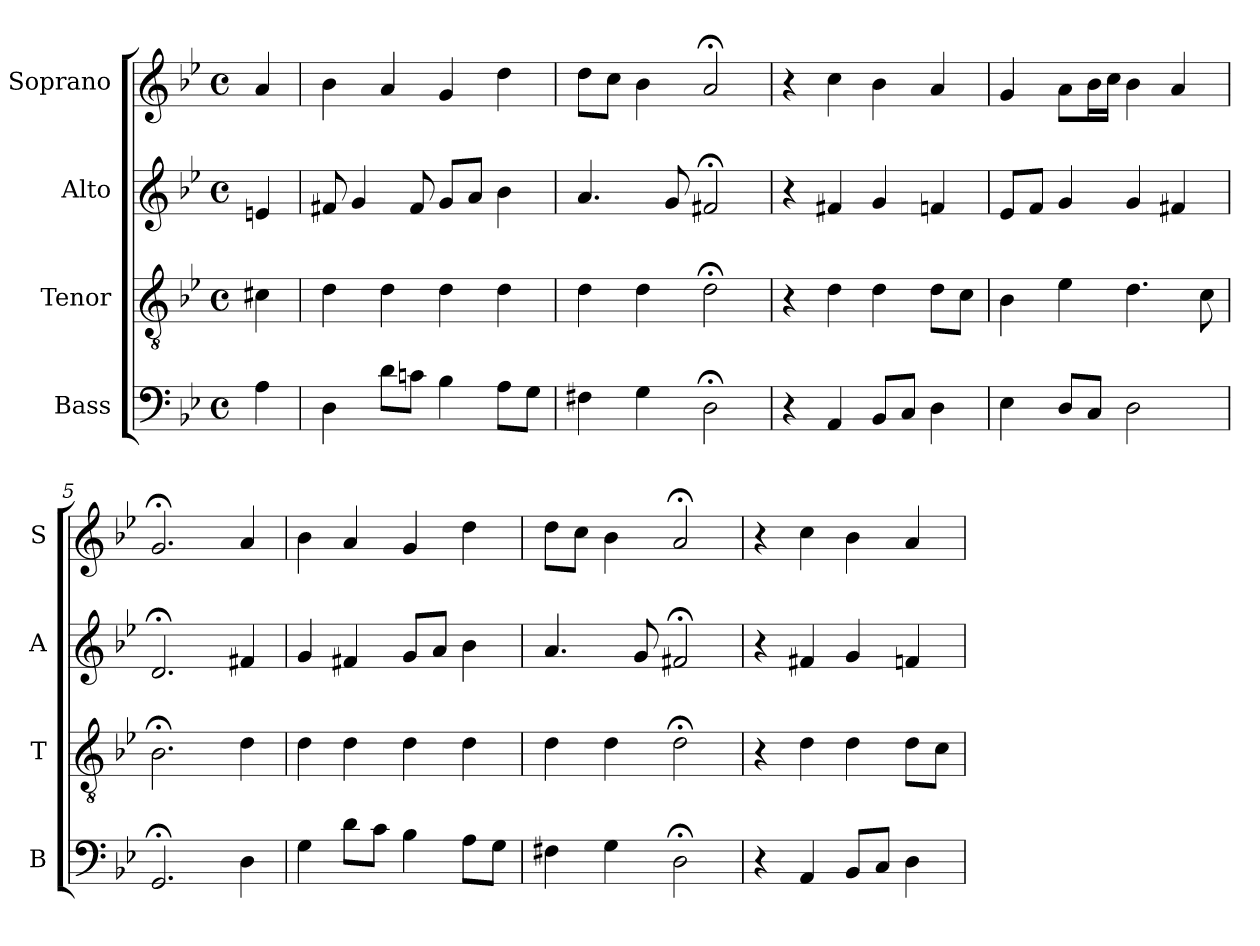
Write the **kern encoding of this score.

**kern	**kern	**kern	**kern
*part4	*part3	*part2	*part1
*staff4	*staff3	*staff2	*staff1
*I"Bass	*I"Tenor	*I"Alto	*I"Soprano
*I'B	*I'T	*I'A	*I'S
*clefF4	*clefGv2	*clefG2	*clefG2
*k[b-e-]	*k[b-e-]	*k[b-e-]	*k[b-e-]
*g:	*g:	*g:	*g:
*M4/4	*M4/4	*M4/4	*M4/4
*met(c)	*met(c)	*met(c)	*met(c)
*MM100	*MM100	*MM100	*MM100
=	=	=	=
4A	4c#X	4en	4a
=1	=1	=1	=1
4D	4d	8f#X	4b-
.	.	4g	.
8dL	4d	.	4a
8cnJ	.	8f#	.
4B-	4d	8gL	4g
.	.	8aJ	.
8AL	4d	4b-	4dd
8GJ	.	.	.
=2	=2	=2	=2
4F#X	4d	4.a	8ddL
.	.	.	8ccJ
4G	4d	.	4b-
.	.	8g	.
2D;<	2d;<	2f#X;<	2a;<
=3	=3	=3	=3
4r	4r	4r	4r
4AA	4d	4f#X	4cc
8BB-L	4d	4g	4b-
8CJ	.	.	.
4D	8dL	4fn	4a
.	8cJ	.	.
=4	=4	=4	=4
4E-	4B-	8e-L	4g
.	.	8fJ	.
8DL	4e-	4g	8aL
8CJ	.	.	16b-L
.	.	.	16ccJJ
2Di	4.di	4gi	4b-i
.	.	4f#X	4a
.	8c	.	.
=5	=5	=5	=5
2.GG;<	2.B-;<	2.d;<	2.g;<
4D	4d	4f#X	4a
=6	=6	=6	=6
4G	4d	4g	4b-
8dL	4d	4f#X	4a
8cJ	.	.	.
4B-	4d	8gL	4g
.	.	8aJ	.
8AL	4d	4b-	4dd
8GJ	.	.	.
=7	=7	=7	=7
4F#X	4d	4.a	8ddL
.	.	.	8ccJ
4G	4d	.	4b-
.	.	8g	.
2D;<	2d;<	2f#X;<	2a;<
=8	=8	=8	=8
4r	4r	4r	4r
4AA	4d	4f#X	4cc
8BB-L	4d	4g	4b-
8CJ	.	.	.
4D	8dL	4fn	4a
.	8cJ	.	.
=	=	=	=
*-	*-	*-	*-
